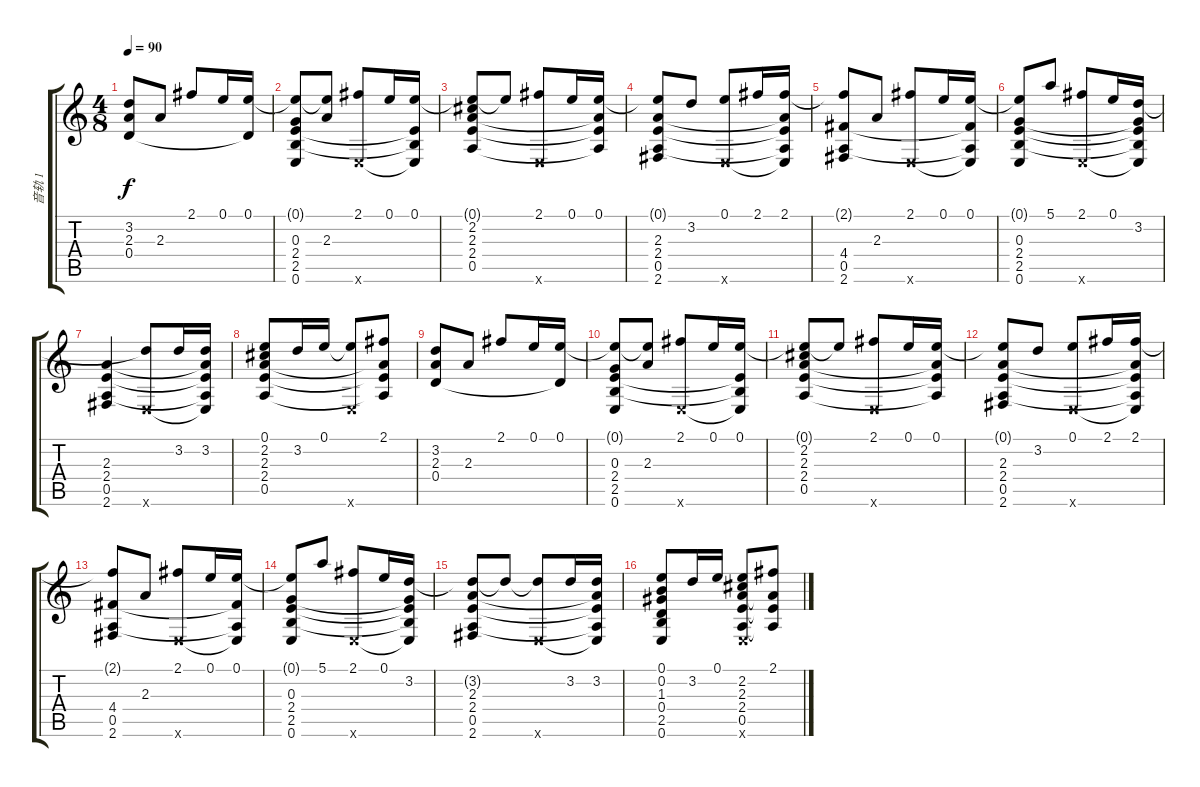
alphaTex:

\track ("音轨 1" "音轨 1") {solo instrument acousticguitarsteel}
\staff {score tabs}
\tuning (E4 B3 G3 D3 A2 E2) {hide}
\ts (4 8)
\tempo 90
\clef g2
\ks c
(3.2 2.3 0.4).8{dy f} 2.3.8 2.1.8 0.1.16 (0.1 0.4{t}).16 |
(0.1{t} 0.3 2.4 2.5 0.6).8 (0.1{t} 2.3).8 (2.1 0.6{x}).8 0.1.16 (0.1 2.4{t} 2.5{t} 0.6{t}).16 |
(0.1{t} 2.2 2.3 2.4 0.5).8 0.1{t}.8 (2.1 0.6{x}).8 0.1.16 (0.1 2.3{t} 2.4{t} 0.5{t}).16 |
(0.1{t} 2.3 2.4 0.5 2.6).8 3.2.8 (0.1 0.6{x}).8 2.1.16 (2.1 2.3{t} 2.4{t} 0.5{t} 0.6{t}).16 |
(2.1{t} 4.4 0.5 2.6).8 2.3.8 (2.1 0.6{x}).8 0.1.16 (0.1 4.4{t} 0.5{t} 0.6{t}).16 |
(0.1{t} 0.3 2.4 2.5 0.6).8 5.1.8 (2.1 0.6{x}).8 0.1.16 (3.2 0.3{t} 2.4{t} 2.5{t} 0.6{t}).16 |
(2.3 2.4 0.5 2.6).4 (3.2{t} 0.6{x}).8 3.2.16 (3.2 2.3{t} 2.4{t} 0.5{t} 0.6{t}).16 |
(0.1 2.2 2.3 2.4 0.5).8 3.2.16 0.1.16 (0.1{t} 0.6{x}).8 (2.1 2.3{t} 2.4{t} 0.5{t}).8 |
(3.2 2.3 0.4).8 2.3.8 2.1.8 0.1.16 (0.1 0.4{t}).16 |
(0.1{t} 0.3 2.4 2.5 0.6).8 (0.1{t} 2.3).8 (2.1 0.6{x}).8 0.1.16 (0.1 2.4{t} 2.5{t} 0.6{t}).16 |
(0.1{t} 2.2 2.3 2.4 0.5).8 0.1{t}.8 (2.1 0.6{x}).8 0.1.16 (0.1 2.3{t} 2.4{t} 0.5{t}).16 |
(0.1{t} 2.3 2.4 0.5 2.6).8 3.2.8 (0.1 0.6{x}).8 2.1.16 (2.1 2.3{t} 2.4{t} 0.5{t} 0.6{t}).16 |
(2.1{t} 4.4 0.5 2.6).8 2.3.8 (2.1 0.6{x}).8 0.1.16 (0.1 4.4{t} 0.5{t} 0.6{t}).16 |
(0.1{t} 0.3 2.4 2.5 0.6).8 5.1.8 (2.1 0.6{x}).8 0.1.16 (3.2 0.3{t} 2.4{t} 2.5{t} 0.6{t}).16 |
(3.2{t} 2.3 2.4 0.5 2.6).8 3.2{t}.8 (3.2{t} 0.6{x}).8 3.2.16 (3.2 2.3{t} 2.4{t} 0.5{t} 0.6{t}).16 |
(0.1 0.2 1.3 0.4 2.5 0.6).8 3.2.16 0.1.16 (0.1{t} 2.2 2.3 2.4 0.5 0.6{x}).8 (2.1 2.3{t} 2.4{t} 0.5{t}).8
